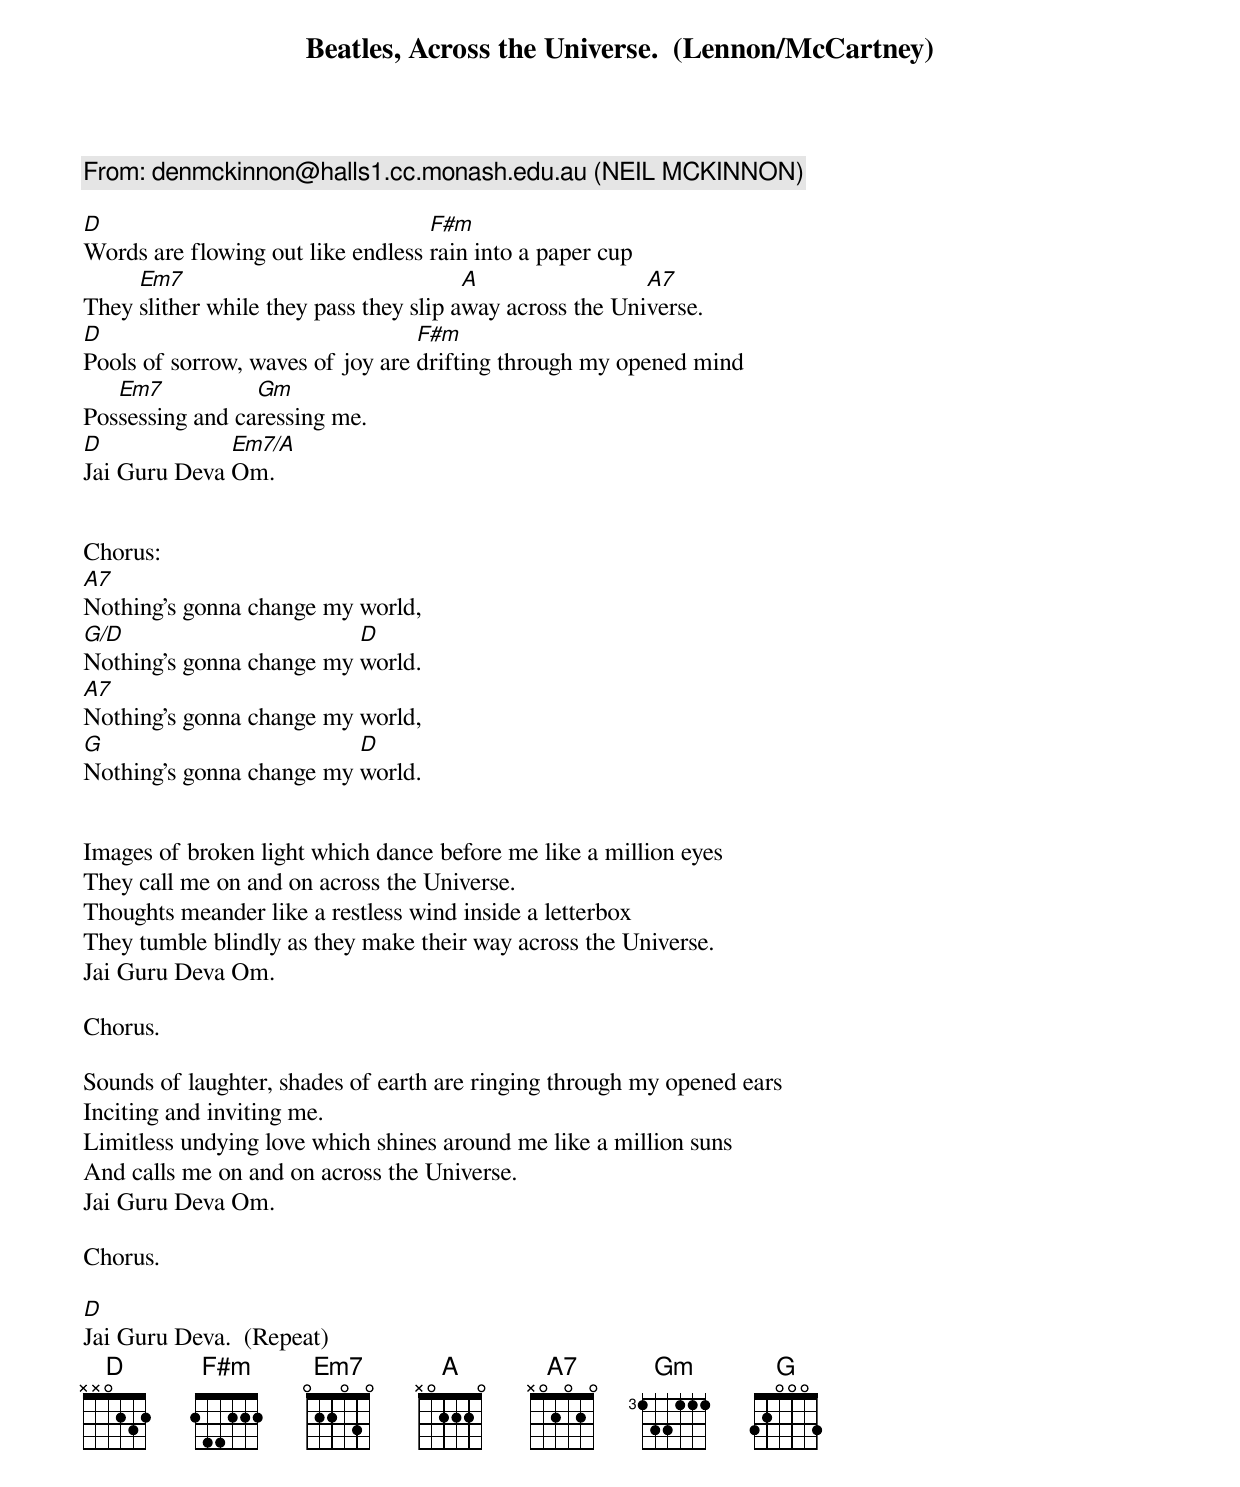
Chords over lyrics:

Beatles, Across the Universe.  (Lennon/McCartney)

From: denmckinnon@halls1.cc.monash.edu.au (NEIL MCKINNON)

D                                  F#m
Words are flowing out like endless rain into a paper cup
     Em7                                A                 A7
They slither while they pass they slip away across the Universe.
D                                 F#m
Pools of sorrow, waves of joy are drifting through my opened mind
   Em7           Gm
Possessing and caressing me.
D             Em7/A
Jai Guru Deva Om.


Chorus:
A7
Nothing's gonna change my world,
G/D                       D
Nothing's gonna change my world.
A7
Nothing's gonna change my world,
G                         D
Nothing's gonna change my world.


Images of broken light which dance before me like a million eyes
They call me on and on across the Universe.
Thoughts meander like a restless wind inside a letterbox
They tumble blindly as they make their way across the Universe.
Jai Guru Deva Om.

Chorus.

Sounds of laughter, shades of earth are ringing through my opened ears
Inciting and inviting me.
Limitless undying love which shines around me like a million suns
And calls me on and on across the Universe.
Jai Guru Deva Om.

Chorus.

D
Jai Guru Deva.  (Repeat)
